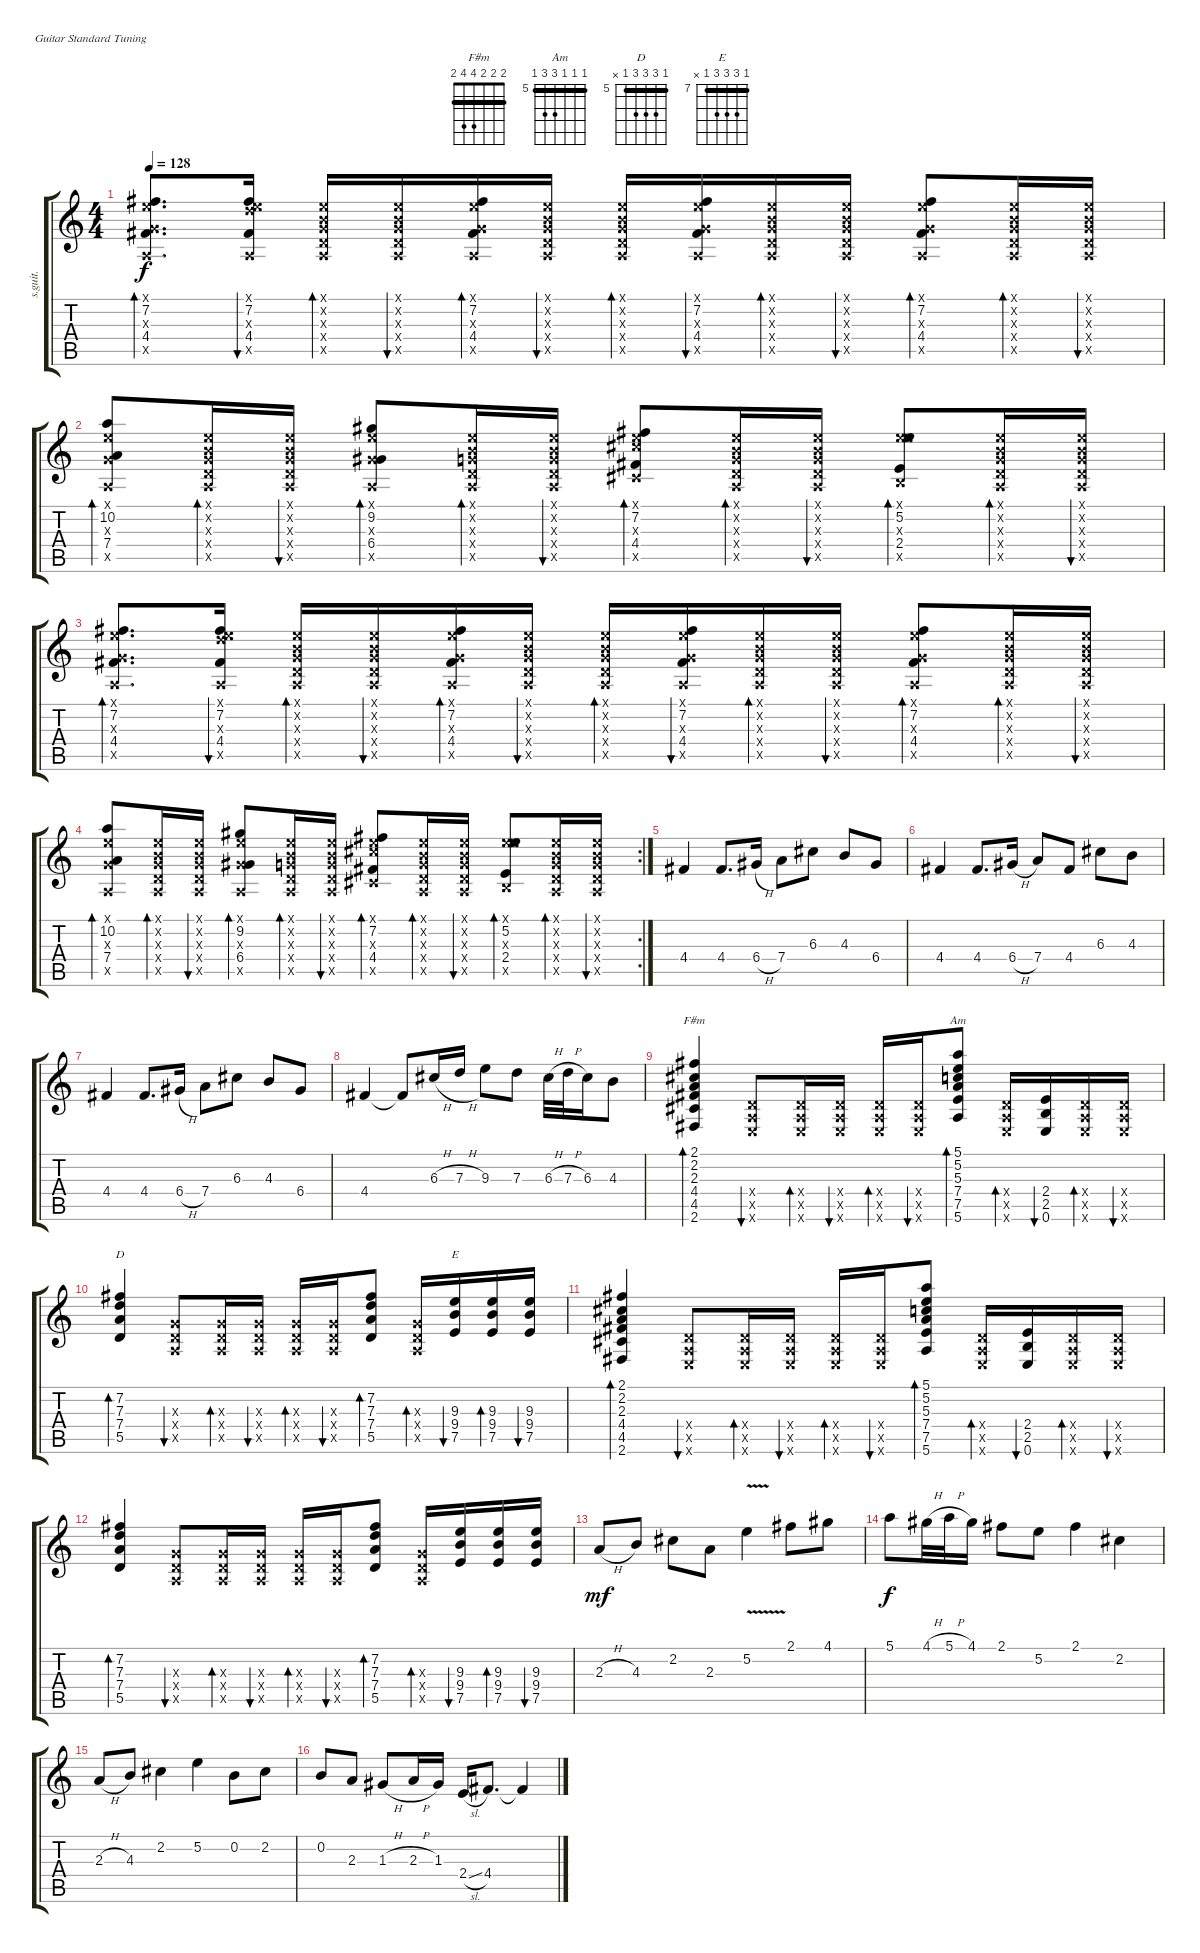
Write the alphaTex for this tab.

\defaultSystemsLayout 4
\bracketExtendMode groupsimilarinstruments
\otherSystemsTrackNameOrientation horizontal
\track ("陈亮 " "s.guit.") {instrument acousticguitarsteel}
\staff {score tabs}
\tuning (E4 B3 G3 D3 A2 E2)
\chord ("F#m" 2 2 2 4 4 2) {barre (2 2 2)}
\chord ("Am" 5 5 5 7 7 5) {firstfret 5 barre (5 5 5)}
\chord ("D" 5 7 7 7 5 x) {firstfret 5 barre 5}
\chord ("E" 7 9 9 9 7 x) {firstfret 7 barre 7}
\ts (4 4)
\tempo 128
\clef g2
\ks c
(0.1{x} 7.2{acc #} 0.3{x} 4.4{acc #} 0.5{x}).8{d bd 30 dy f beam Up} (0.1{x} 7.2{acc #} 7.3{x} 4.4{acc #} 0.5{x}).16{bu 30 beam Up} (0.1{x} 0.2{x} 0.3{x} 0.4{x} 0.5{x}).16{bd 30 beam Up} (0.1{x} 0.2{x} 0.3{x} 0.4{x} 0.5{x}).16{bu 30 beam Up} (0.1{x} 7.2{acc #} 0.3{x} 4.4{acc #} 0.5{x}).16{bd 30 beam Up} (0.1{x} 0.2{x} 0.3{x} 0.4{x} 0.5{x}).16{bu 30 beam Up} (0.1{x} 0.2{x} 0.3{x} 0.4{x} 0.5{x}).16{bd 30 beam Up} (0.1{x} 7.2{acc #} 0.3{x} 4.4{acc #} 0.5{x}).16{bu 30 beam Up} (0.1{x} 0.2{x} 0.3{x} 0.4{x} 0.5{x}).16{bd 30 beam Up} (0.1{x} 0.2{x} 0.3{x} 0.4{x} 0.5{x}).16{bu 30 beam Up} (0.1{x} 7.2{acc #} 0.3{x} 4.4{acc #} 0.5{x}).8{bd 30 beam Up} (0.1{x} 0.2{x} 0.3{x} 0.4{x} 0.5{x}).16{bd 30 beam Up} (0.1{x} 0.2{x} 0.3{x} 0.4{x} 0.5{x}).16{bu 30 beam Up} |
(0.1{x} 10.2 0.3{x} 7.4 0.5{x}).8{bd 30 beam Up} (0.1{x} 0.2{x} 0.3{x} 0.4{x} 0.5{x}).16{bd 30 beam Up} (0.1{x} 0.2{x} 0.3{x} 0.4{x} 0.5{x}).16{bu 30 beam Up} (0.1{x} 9.2{acc #} 0.3{x} 6.4{acc #} 0.5{x}).8{bd 30 beam Up} (0.1{x} 0.2{x} 0.3{x} 0.4{x} 0.5{x}).16{bd 30 beam Up} (0.1{x} 0.2{x} 0.3{x} 0.4{x} 0.5{x}).16{bu 30 beam Up} (0.1{x} 7.2{acc #} 6.3{x acc #} 4.4{acc #} 4.5{x acc #}).8{bd 30 beam Up} (0.1{x} 0.2{x} 0.3{x} 0.4{x} 0.5{x}).16{bd 30 beam Up} (0.1{x} 0.2{x} 0.3{x} 0.4{x} 0.5{x}).16{bu 30 beam Up} (0.1{x} 5.2 9.3{x} 2.4 2.5{x}).8{bd 30 beam Up} (0.1{x} 0.2{x} 0.3{x} 0.4{x} 0.5{x}).16{bd 30 beam Up} (0.1{x} 0.2{x} 0.3{x} 0.4{x} 0.5{x}).16{bu 30 beam Up} |
(0.1{x} 7.2{acc #} 0.3{x} 4.4{acc #} 0.5{x}).8{d bd 30 beam Up} (0.1{x} 7.2{acc #} 7.3{x} 4.4{acc #} 0.5{x}).16{bu 30 beam Up} (0.1{x} 0.2{x} 0.3{x} 0.4{x} 0.5{x}).16{bd 30 beam Up} (0.1{x} 0.2{x} 0.3{x} 0.4{x} 0.5{x}).16{bu 30 beam Up} (0.1{x} 7.2{acc #} 0.3{x} 4.4{acc #} 0.5{x}).16{bd 30 beam Up} (0.1{x} 0.2{x} 0.3{x} 0.4{x} 0.5{x}).16{bu 30 beam Up} (0.1{x} 0.2{x} 0.3{x} 0.4{x} 0.5{x}).16{bd 30 beam Up} (0.1{x} 7.2{acc #} 0.3{x} 4.4{acc #} 0.5{x}).16{bu 30 beam Up} (0.1{x} 0.2{x} 0.3{x} 0.4{x} 0.5{x}).16{bd 30 beam Up} (0.1{x} 0.2{x} 0.3{x} 0.4{x} 0.5{x}).16{bu 30 beam Up} (0.1{x} 7.2{acc #} 0.3{x} 4.4{acc #} 0.5{x}).8{bd 30 beam Up} (0.1{x} 0.2{x} 0.3{x} 0.4{x} 0.5{x}).16{bd 30 beam Up} (0.1{x} 0.2{x} 0.3{x} 0.4{x} 0.5{x}).16{bu 30 beam Up} |
\rc 2
(0.1{x} 10.2 0.3{x} 7.4 0.5{x}).8{bd 30 beam Up} (0.1{x} 0.2{x} 0.3{x} 0.4{x} 0.5{x}).16{bd 30 beam Up} (0.1{x} 0.2{x} 0.3{x} 0.4{x} 0.5{x}).16{bu 30 beam Up} (0.1{x} 9.2{acc #} 0.3{x} 6.4{acc #} 0.5{x}).8{bd 30 beam Up} (0.1{x} 0.2{x} 0.3{x} 0.4{x} 0.5{x}).16{bd 30 beam Up} (0.1{x} 0.2{x} 0.3{x} 0.4{x} 0.5{x}).16{bu 30 beam Up} (0.1{x} 7.2{acc #} 6.3{x acc #} 4.4{acc #} 4.5{x acc #}).8{bd 30 beam Up} (0.1{x} 0.2{x} 0.3{x} 0.4{x} 0.5{x}).16{bd 30 beam Up} (0.1{x} 0.2{x} 0.3{x} 0.4{x} 0.5{x}).16{bu 30 beam Up} (0.1{x} 5.2 9.3{x} 2.4 2.5{x}).8{bd 30 beam Up} (0.1{x} 0.2{x} 0.3{x} 0.4{x} 0.5{x}).16{bd 30 beam Up} (0.1{x} 0.2{x} 0.3{x} 0.4{x} 0.5{x}).16{bu 30 beam Up} |
4.4{acc #}.4{beam Up} 4.4{acc #}.8{d beam Up} 6.4{h acc #}.16{beam Up} 7.4.8{beam Down} 6.3{acc #}.8{beam Down} 4.3.8{beam Up} 6.4{acc #}.8{beam Up} |
4.4{acc #}.4{beam Up} 4.4{acc #}.8{d beam Up} 6.4{h acc #}.16{beam Up} 7.4.8{beam Up} 4.4{acc #}.8{beam Up} 6.3{acc #}.8{beam Down} 4.3.8{beam Down} |
4.4{acc #}.4{beam Up} 4.4{acc #}.8{d beam Up} 6.4{h acc #}.16{beam Up} 7.4.8{beam Down} 6.3{acc #}.8{beam Down} 4.3.8{beam Up} 6.4{acc #}.8{beam Up} |
4.4{acc #}.4{beam Up} 4.4{t acc #}.8{beam Up} 6.3{h acc #}.16{beam Up} 7.3{h}.16{beam Up} 9.3.8{beam Down} 7.3.8{beam Down} 6.3{h acc #}.32{beam Down} 7.3{h}.32{beam Down} 6.3{acc #}.16{beam Down} 4.3.8{beam Down} |
(2.1{acc #} 2.2{acc #} 2.3 4.4{acc #} 4.5{acc #} 2.6{acc #}).4{bd 30 ch "F#m" beam Up} (0.4{x} 0.5{x} 0.6{x}).8{bu 30 beam Up} (0.4{x} 0.5{x} 0.6{x}).16{bd 30 beam Up} (0.4{x} 0.5{x} 0.6{x}).16{bu 30 beam Up} (0.4{x} 0.5{x} 0.6{x}).16{bd 30 beam Up} (0.4{x} 0.5{x} 0.6{x}).16{bu 30 beam Up} (5.1 5.2 5.3 7.4 7.5 5.6).8{bd 30 ch "Am" beam Up} (0.4{x} 0.5{x} 0.6{x}).16{bd 30 beam Up} (2.4 2.5 0.6).16{bu 30 beam Up} (0.4{x} 0.5{x} 0.6{x}).16{bd 30 beam Up} (0.4{x} 0.5{x} 0.6{x}).16{bu 30 beam Up} |
(7.2{acc #} 7.3 7.4 5.5).4{bd 30 ch "D" beam Up} (0.3{x} 0.4{x} 0.5{x}).8{bu 30 beam Up} (0.3{x} 0.4{x} 0.5{x}).16{bd 30 beam Up} (0.3{x} 0.4{x} 0.5{x}).16{bu 30 beam Up} (0.3{x} 0.4{x} 0.5{x}).16{bd 30 beam Up} (0.3{x} 0.4{x} 0.5{x}).16{bu 30 beam Up} (7.2{acc #} 7.3 7.4 5.5).8{bd 30 beam Up} (0.3{x} 0.4{x} 0.5{x}).16{bd 30 beam Up} (9.3 9.4 7.5).16{bu 30 ch "E" beam Up} (9.3 9.4 7.5).16{bd 30 beam Up} (9.3 9.4 7.5).16{bu 30 beam Up} |
(2.1{acc #} 2.2{acc #} 2.3 4.4{acc #} 4.5{acc #} 2.6{acc #}).4{bd 30 beam Up} (0.4{x} 0.5{x} 0.6{x}).8{bu 30 beam Up} (0.4{x} 0.5{x} 0.6{x}).16{bd 30 beam Up} (0.4{x} 0.5{x} 0.6{x}).16{bu 30 beam Up} (0.4{x} 0.5{x} 0.6{x}).16{bd 30 beam Up} (0.4{x} 0.5{x} 0.6{x}).16{bu 30 beam Up} (5.1 5.2 5.3 7.4 7.5 5.6).8{bd 30 beam Up} (0.4{x} 0.5{x} 0.6{x}).16{bd 30 beam Up} (2.4 2.5 0.6).16{bu 30 beam Up} (0.4{x} 0.5{x} 0.6{x}).16{bd 30 beam Up} (0.4{x} 0.5{x} 0.6{x}).16{bu 30 beam Up} |
(7.2{acc #} 7.3 7.4 5.5).4{bd 30 beam Up} (0.3{x} 0.4{x} 0.5{x}).8{bu 30 beam Up} (0.3{x} 0.4{x} 0.5{x}).16{bd 30 beam Up} (0.3{x} 0.4{x} 0.5{x}).16{bu 30 beam Up} (0.3{x} 0.4{x} 0.5{x}).16{bd 30 beam Up} (0.3{x} 0.4{x} 0.5{x}).16{bu 30 beam Up} (7.2{acc #} 7.3 7.4 5.5).8{bd 30 beam Up} (0.3{x} 0.4{x} 0.5{x}).16{bd 30 beam Up} (9.3 9.4 7.5).16{bu 30 beam Up} (9.3 9.4 7.5).16{bd 30 beam Up} (9.3 9.4 7.5).16{bu 30 beam Up} |
2.3{h}.8{dy mf beam Up} 4.3.8{beam Up} 2.2{acc #}.8{beam Down} 2.3.8{beam Down} 5.2{v}.4{beam Down} 2.1{acc #}.8{beam Down} 4.1{acc #}.8{beam Down} |
5.1.8{dy f beam Down} 4.1{h acc #}.32{beam Down} 5.1{h}.32{beam Down} 4.1{acc #}.16{beam Down} 2.1{acc #}.8{beam Down} 5.2.8{beam Down} 2.1{acc #}.4{beam Down} 2.2{acc #}.4{beam Down} |
2.3{h}.8{beam Up} 4.3.8{beam Up} 2.2{acc #}.4{beam Down} 5.2.4{beam Down} 0.2.8{beam Down} 2.2{acc #}.8{beam Down} |
0.2.8{beam Up} 2.3.8{beam Up} 1.3{h acc #}.8{beam Up} 2.3{h}.16{beam Up} 1.3{acc #}.16{beam Up} 2.4{sl}.16{beam Up} 4.4{acc #}.8{d beam Up} 4.4{t acc #}.4{beam Up}
